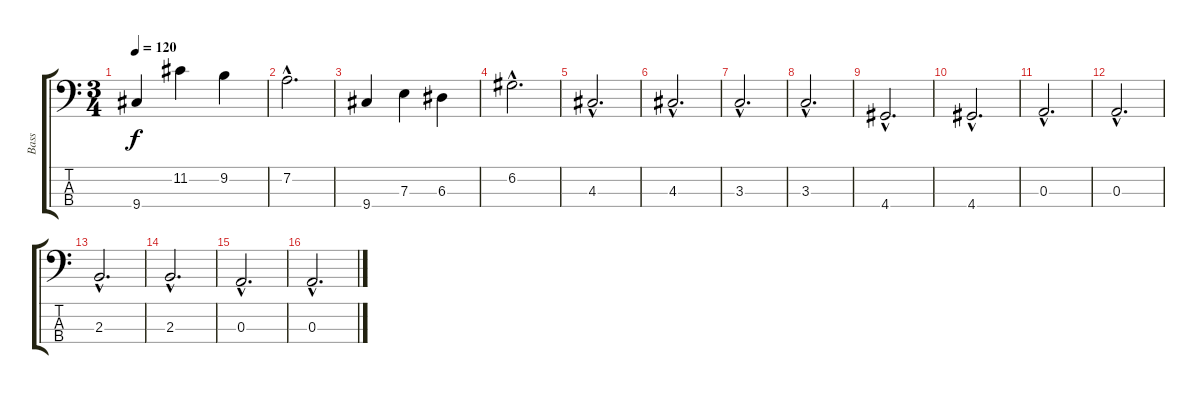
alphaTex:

\track ("Bass" "Bass") {instrument electricbassfinger}
\staff {score tabs}
\tuning (G2 D2 A1 E1) {hide}
\ts (3 4)
\tempo 120
\clef f4
\ks c
9.4.4{dy f} 11.2.4 9.2.4 |
7.2{hac}.2{d} |
9.4.4 7.3.4 6.3.4 |
6.2{hac}.2{d} |
4.3{hac}.2{d} |
4.3{hac}.2{d} |
3.3{hac}.2{d} |
3.3{hac}.2{d} |
4.4{hac}.2{d} |
4.4{hac}.2{d} |
0.3{hac}.2{d} |
0.3{hac}.2{d} |
2.3{hac}.2{d} |
2.3{hac}.2{d} |
0.3{hac}.2{d} |
0.3{hac}.2{d}
